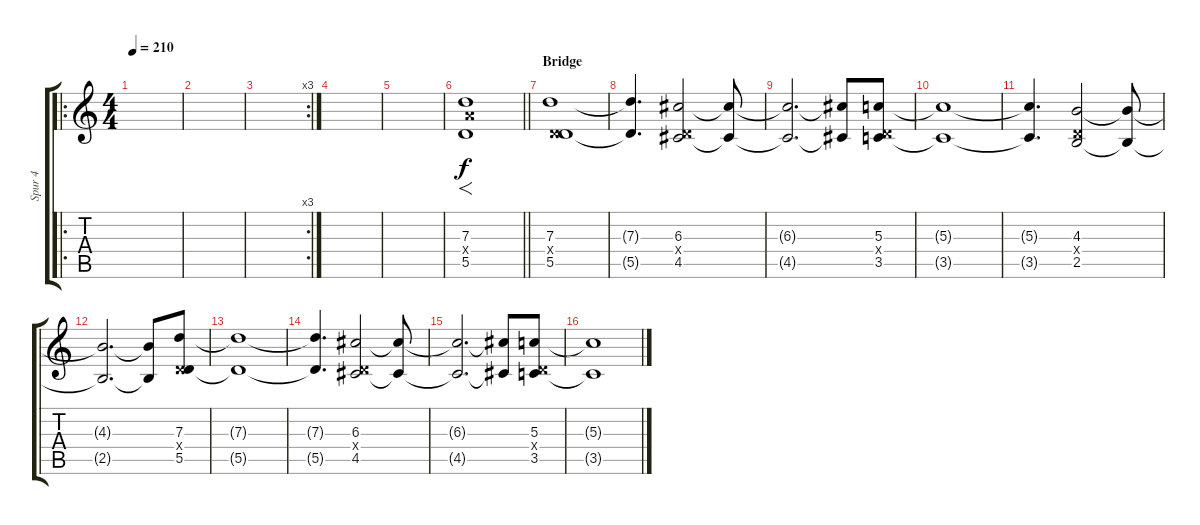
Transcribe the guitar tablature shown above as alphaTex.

\track ("Spur 4" "Spur 4") {instrument distortionguitar}
\staff {score tabs}
\tuning (E4 B3 G3 D3 A2 D2) {hide}
\ro
\ts (4 4)
\tempo 210
\clef g2
\ks c
|
|
\rc 3
|
|
|
\barLineRight lightlight
(7.3 7.4{x} 5.5).1{f} |
\section ("" "Bridge")
(7.3 0.4{x} 5.5).1 |
(7.3{t} 5.5{t}).4{d} (6.3 0.4{x} 4.5).2 (6.3{t} 4.5{t}).8 |
(6.3{t} 4.5{t}).2{d} (6.3{t} 4.5{t}).8 (5.3 0.4{x} 3.5).8 |
(5.3{t} 3.5{t}).1 |
(5.3{t} 3.5{t}).4{d} (4.3 0.4{x} 2.5).2 (4.3{t} 2.5{t}).8 |
(4.3{t} 2.5{t}).2{d} (4.3{t} 2.5{t}).8 (7.3 0.4{x} 5.5).8 |
(7.3{t} 5.5{t}).1 |
(7.3{t} 5.5{t}).4{d} (6.3 0.4{x} 4.5).2 (6.3{t} 4.5{t}).8 |
(6.3{t} 4.5{t}).2{d} (6.3{t} 4.5{t}).8 (5.3 0.4{x} 3.5).8 |
(5.3{t} 3.5{t}).1
